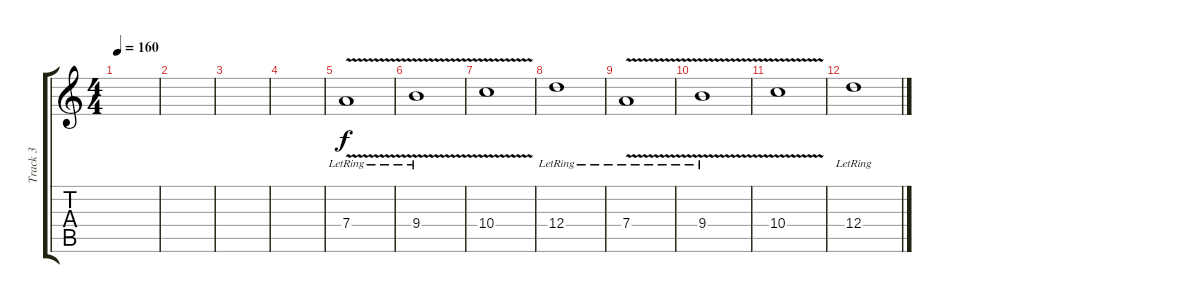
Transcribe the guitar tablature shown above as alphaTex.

\track ("Track 3" "Track 3") {instrument distortionguitar}
\staff {score tabs}
\tuning (E4 B3 G3 D3 A2 E2) {hide}
\ts (4 4)
\tempo 160
\clef g2
\ks c
|
|
|
|
7.4{v lr}.1 |
9.4{v lr}.1 |
10.4{v}.1 |
12.4{lr}.1 |
7.4{v lr}.1 |
9.4{v lr}.1 |
10.4{v}.1 |
12.4{lr}.1
